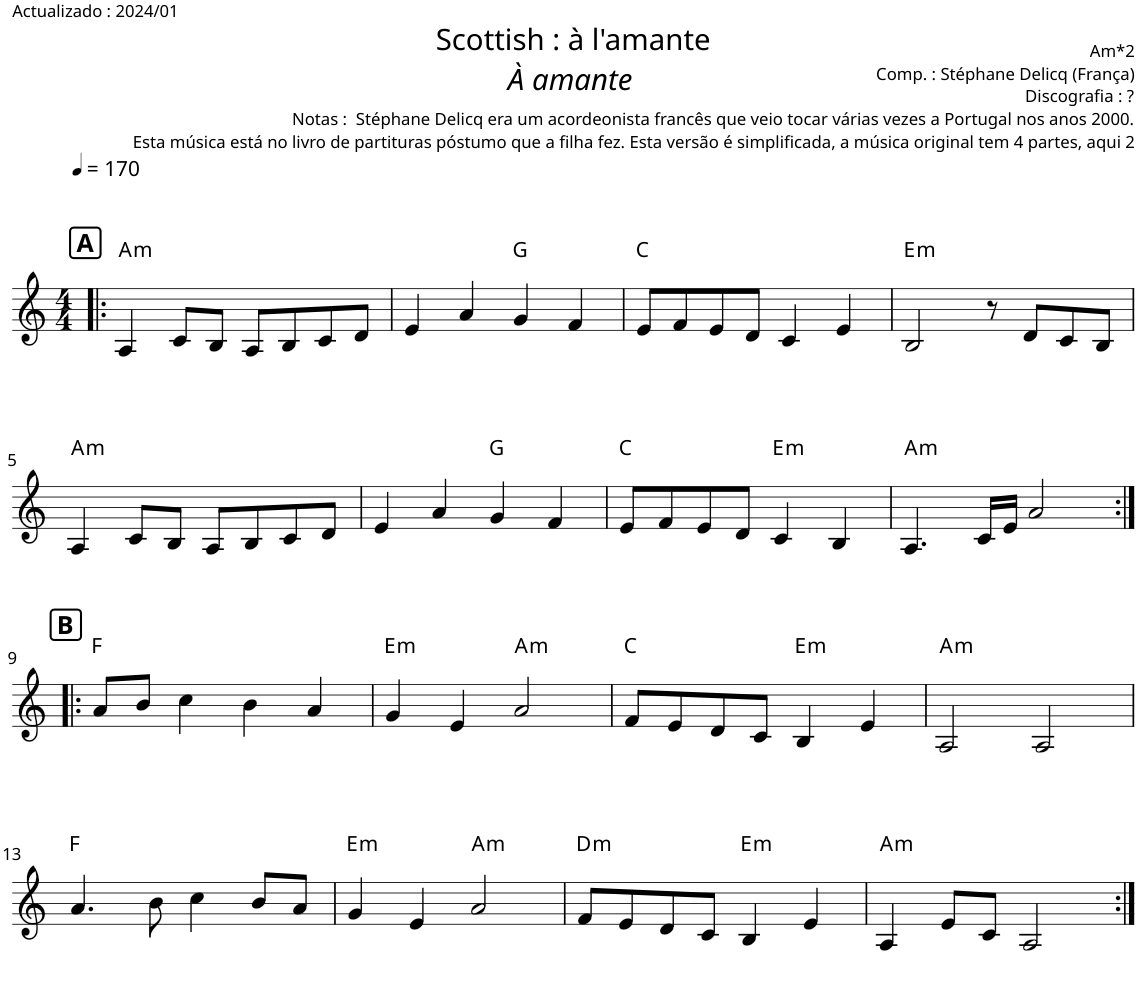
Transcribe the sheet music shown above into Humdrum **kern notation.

**kern	**harte
*part1	*part1
*staff1	*
*I"Piano	*
*I'Pno.	*
*clefG2	*
*k[]	*
*M4/4	*
*MM170	*
!!LO:REH:place=s1:a:B:cj:fs=12:t=A
=1!|:	=1!|:
!	!LO:H:kt=m
4A/	A:min
8c/L	.
8B/J	.
8A/L	.
8B/	.
8c/	.
8d/J	.
=2	=2
4e/	.
4a/	.
4g/	G:maj
4f/	.
=3	=3
8e/L	C:maj
8f/	.
8e/	.
8d/J	.
4c/	.
4e/	.
=4	=4
!	!LO:H:kt=m
2B/	E:min
8r	.
8d/L	.
8c/	.
8B/J	.
!!LO:LB:g=z
=5	=5
!	!LO:H:kt=m
4A/	A:min
8c/L	.
8B/J	.
8A/L	.
8B/	.
8c/	.
8d/J	.
=6	=6
4e/	.
4a/	.
4g/	G:maj
4f/	.
=7	=7
8e/L	C:maj
8f/	.
8e/	.
8d/J	.
!	!LO:H:kt=m
4c/	E:min
4B/	.
=8	=8
!	!LO:H:kt=m
4.A/	A:min
16c/LL	.
16e/JJ	.
2a/	.
!!LO:LB:g=z
!!LO:REH:place=s1:a:B:cj:fs=12:t=B
=9:|!|:	=9:|!|:
8a/L	F:maj
8b/J	.
4cc\	.
4b\	.
4a/	.
=10	=10
!	!LO:H:kt=m
4g/	E:min
4e/	.
!	!LO:H:kt=m
2a/	A:min
=11	=11
8f/L	C:maj
8e/	.
8d/	.
8c/J	.
!	!LO:H:kt=m
4B/	E:min
4e/	.
=12	=12
!	!LO:H:kt=m
2A/	A:min
2A/	.
!!LO:LB:g=z
=13	=13
4.a/	F:maj
8b\	.
4cc\	.
8b/L	.
8a/J	.
=14	=14
!	!LO:H:kt=m
4g/	E:min
4e/	.
!	!LO:H:kt=m
2a/	A:min
=15	=15
!	!LO:H:kt=m
8f/L	D:min
8e/	.
8d/	.
8c/J	.
!	!LO:H:kt=m
4B/	E:min
4e/	.
=16	=16
!	!LO:H:kt=m
4A/	A:min
8e/L	.
8c/J	.
2A/	.
=:|!	=:|!
*-	*-
